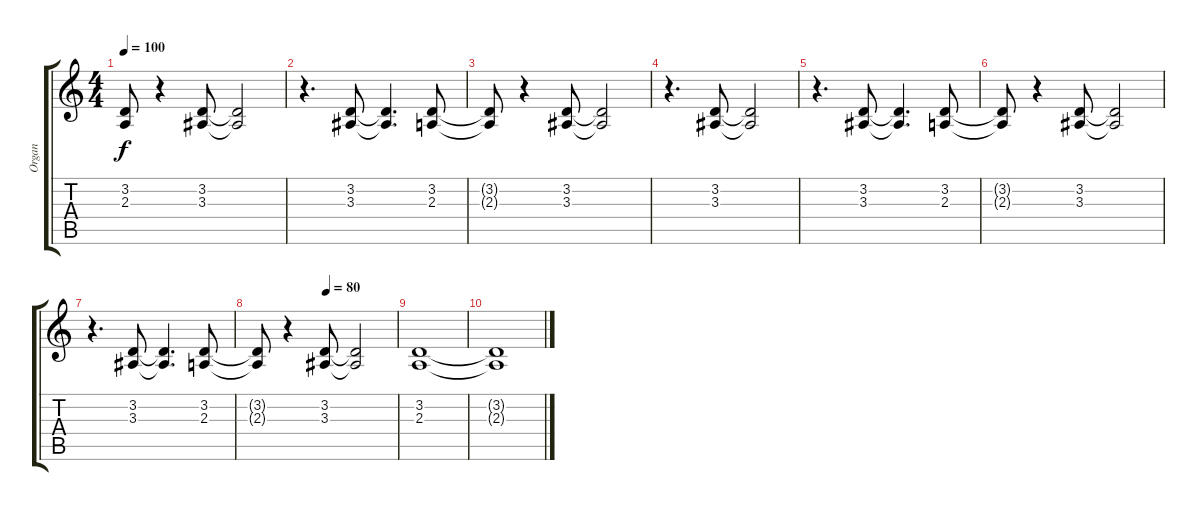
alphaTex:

\track ("Organ" "Organ") {instrument drawbarorgan}
\staff {score tabs}
\tuning (E4 B3 G3 D3 A2 E2) {hide}
\ts (4 4)
\tempo 100
\clef g2
\ks c
(3.2{t} 2.3{t}).8{dy f} r.4 (3.2 3.3).8 (3.2{t} 3.3{t}).2 |
r.4{d} (3.2 3.3).8 (3.2{t} 3.3{t}).4{d} (3.2 2.3).8 |
(3.2{t} 2.3{t}).8 r.4 (3.2 3.3).8 (3.2{t} 3.3{t}).2 |
r.4{d} (3.2 3.3).8 (3.2{t} 3.3{t}).2 |
r.4{d} (3.2 3.3).8 (3.2{t} 3.3{t}).4{d} (3.2 2.3).8 |
(3.2{t} 2.3{t}).8 r.4 (3.2 3.3).8 (3.2{t} 3.3{t}).2 |
r.4{d} (3.2 3.3).8 (3.2{t} 3.3{t}).4{d} (3.2 2.3).8 |
\tempo (80 0.5)
(3.2{t} 2.3{t}).8 r.4 (3.2 3.3).8 (3.2{t} 3.3{t}).2 |
(3.2 2.3).1 |
(3.2{t} 2.3{t}).1
